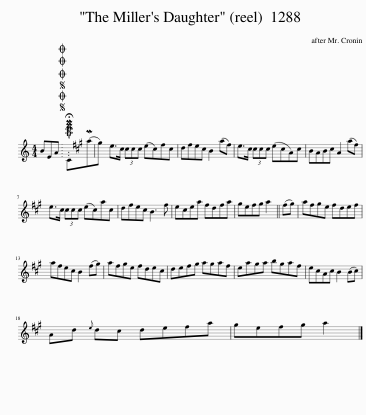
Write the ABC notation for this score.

X:1
L:1/8
M:4/4
I:linebreak $
K:C
V:1 treble
V:1
 BEA |SOSOOO .!fermata!PMTuC(Ma^g) | e>^c (3ccc (ec)^fc | d^fe^c B2 (af) | e>^c (3ccc (ecA)c | %5
 BAB^c A2 (a^f) |$ e>^c (3ccc (ec)ac | d^fe^c B3 f | e^cea ^fdfa | ^ge^fg a2 || %10
 (^f^g) | a^f^ge fdef |$ a^fe^c B2 (f^g) | a^f^ge fde^c | de^f^g agaf | %15
 ea^ga bga^f | e^cAc B2 (Bc) |$ Ad{e} d^c de^fa | ^ge^fg a2 |] %19
